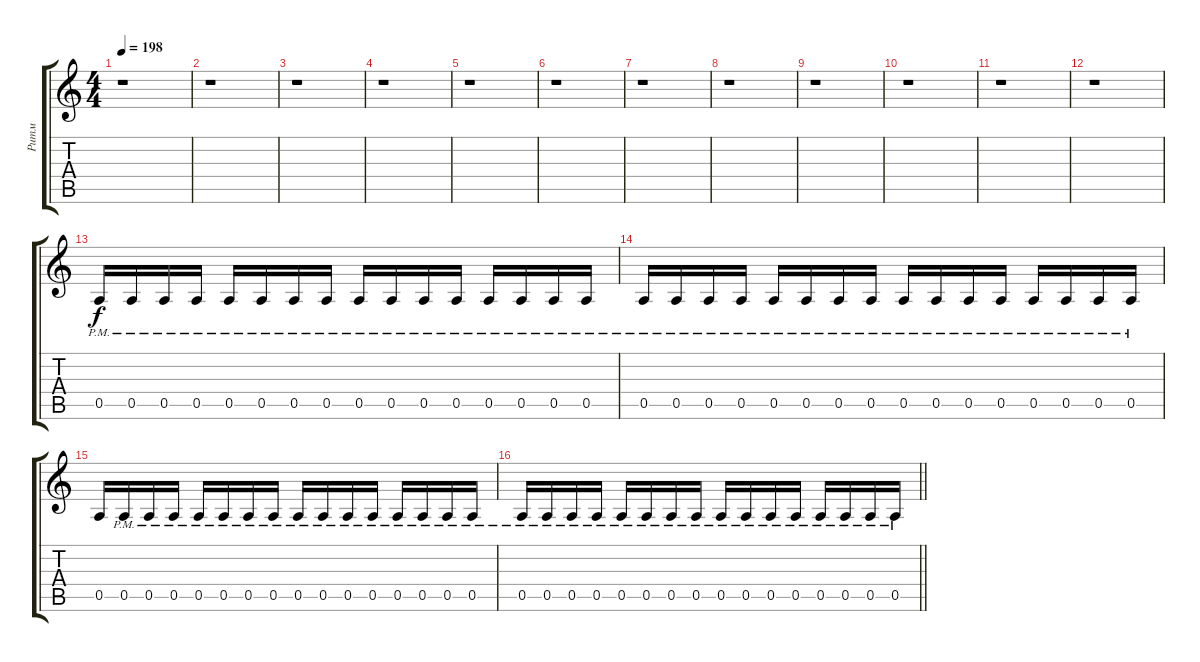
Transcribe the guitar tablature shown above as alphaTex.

\track ("Ритм" "Ритм") {instrument distortionguitar}
\staff {score tabs}
\tuning (E4 B3 G3 D3 A2 E2) {hide}
\ts (4 4)
\tempo 198
\clef g2
\ks c
r.1{dy f} |
r.1 |
r.1 |
r.1 |
r.1 |
r.1 |
r.1 |
r.1 |
r.1 |
r.1 |
r.1 |
r.1 |
0.5{pm}.16{instrument distortionguitar} 0.5{pm}.16 0.5{pm}.16 0.5{pm}.16 0.5{pm}.16 0.5{pm}.16 0.5{pm}.16 0.5{pm}.16 0.5{pm}.16 0.5{pm}.16 0.5{pm}.16 0.5{pm}.16 0.5{pm}.16 0.5{pm}.16 0.5{pm}.16 0.5{pm}.16 |
0.5{pm}.16 0.5{pm}.16 0.5{pm}.16 0.5{pm}.16 0.5{pm}.16 0.5{pm}.16 0.5{pm}.16 0.5{pm}.16 0.5{pm}.16 0.5{pm}.16 0.5{pm}.16 0.5{pm}.16 0.5{pm}.16 0.5{pm}.16 0.5{pm}.16 0.5{pm}.16 |
0.5.16 0.5{pm}.16 0.5{pm}.16 0.5{pm}.16 0.5{pm}.16 0.5{pm}.16 0.5{pm}.16 0.5{pm}.16 0.5{pm}.16 0.5{pm}.16 0.5{pm}.16 0.5{pm}.16 0.5{pm}.16 0.5{pm}.16 0.5{pm}.16 0.5{pm}.16 |
\barLineRight lightlight
0.5{pm}.16 0.5{pm}.16 0.5{pm}.16 0.5{pm}.16 0.5{pm}.16 0.5{pm}.16 0.5{pm}.16 0.5{pm}.16 0.5{pm}.16 0.5{pm}.16 0.5{pm}.16 0.5{pm}.16 0.5{pm}.16 0.5{pm}.16 0.5{pm}.16 0.5{pm}.16
